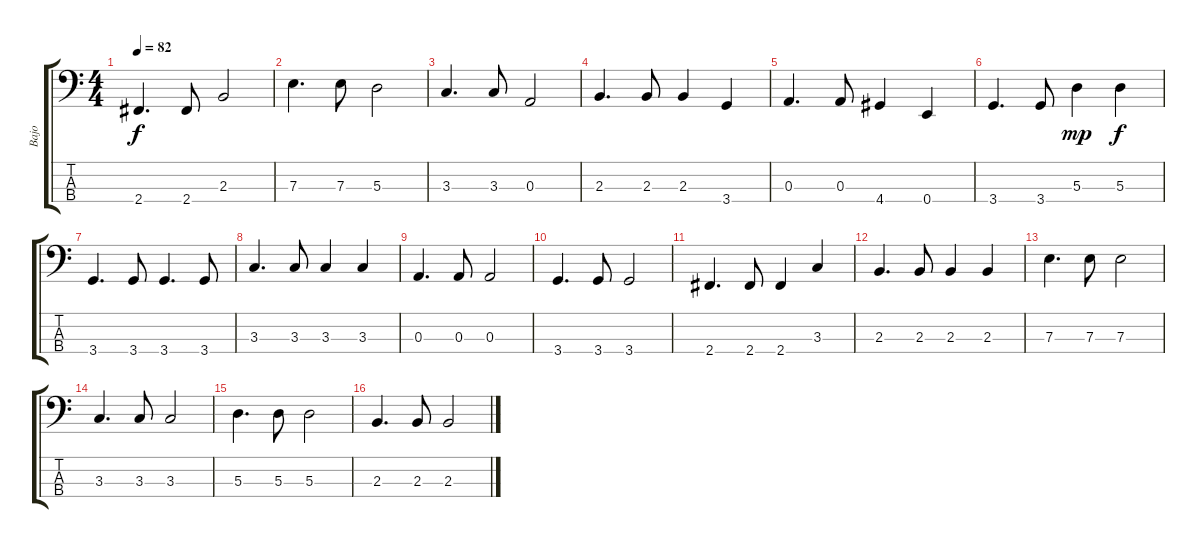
\track ("Bajo" "Bajo") {instrument electricbassfinger}
\staff {score tabs}
\tuning (G2 D2 A1 E1) {hide}
\ts (4 4)
\tempo 82
\clef f4
\ks c
2.4.4{d dy f} 2.4.8 2.3.2 |
7.3.4{d} 7.3.8 5.3.2 |
3.3.4{d} 3.3.8 0.3.2 |
2.3.4{d} 2.3.8 2.3.4 3.4.4 |
0.3.4{d} 0.3.8 4.4.4 0.4.4 |
3.4.4{d} 3.4.8 5.3.4{dy mp} 5.3.4{dy f} |
3.4.4{d} 3.4.8 3.4.4{d} 3.4.8 |
3.3.4{d} 3.3.8 3.3.4 3.3.4 |
0.3.4{d} 0.3.8 0.3.2 |
3.4.4{d} 3.4.8 3.4.2 |
2.4.4{d} 2.4.8 2.4.4 3.3.4 |
2.3.4{d} 2.3.8 2.3.4 2.3.4 |
7.3.4{d} 7.3.8 7.3.2 |
3.3.4{d} 3.3.8 3.3.2 |
5.3.4{d} 5.3.8 5.3.2 |
2.3.4{d} 2.3.8 2.3.2
